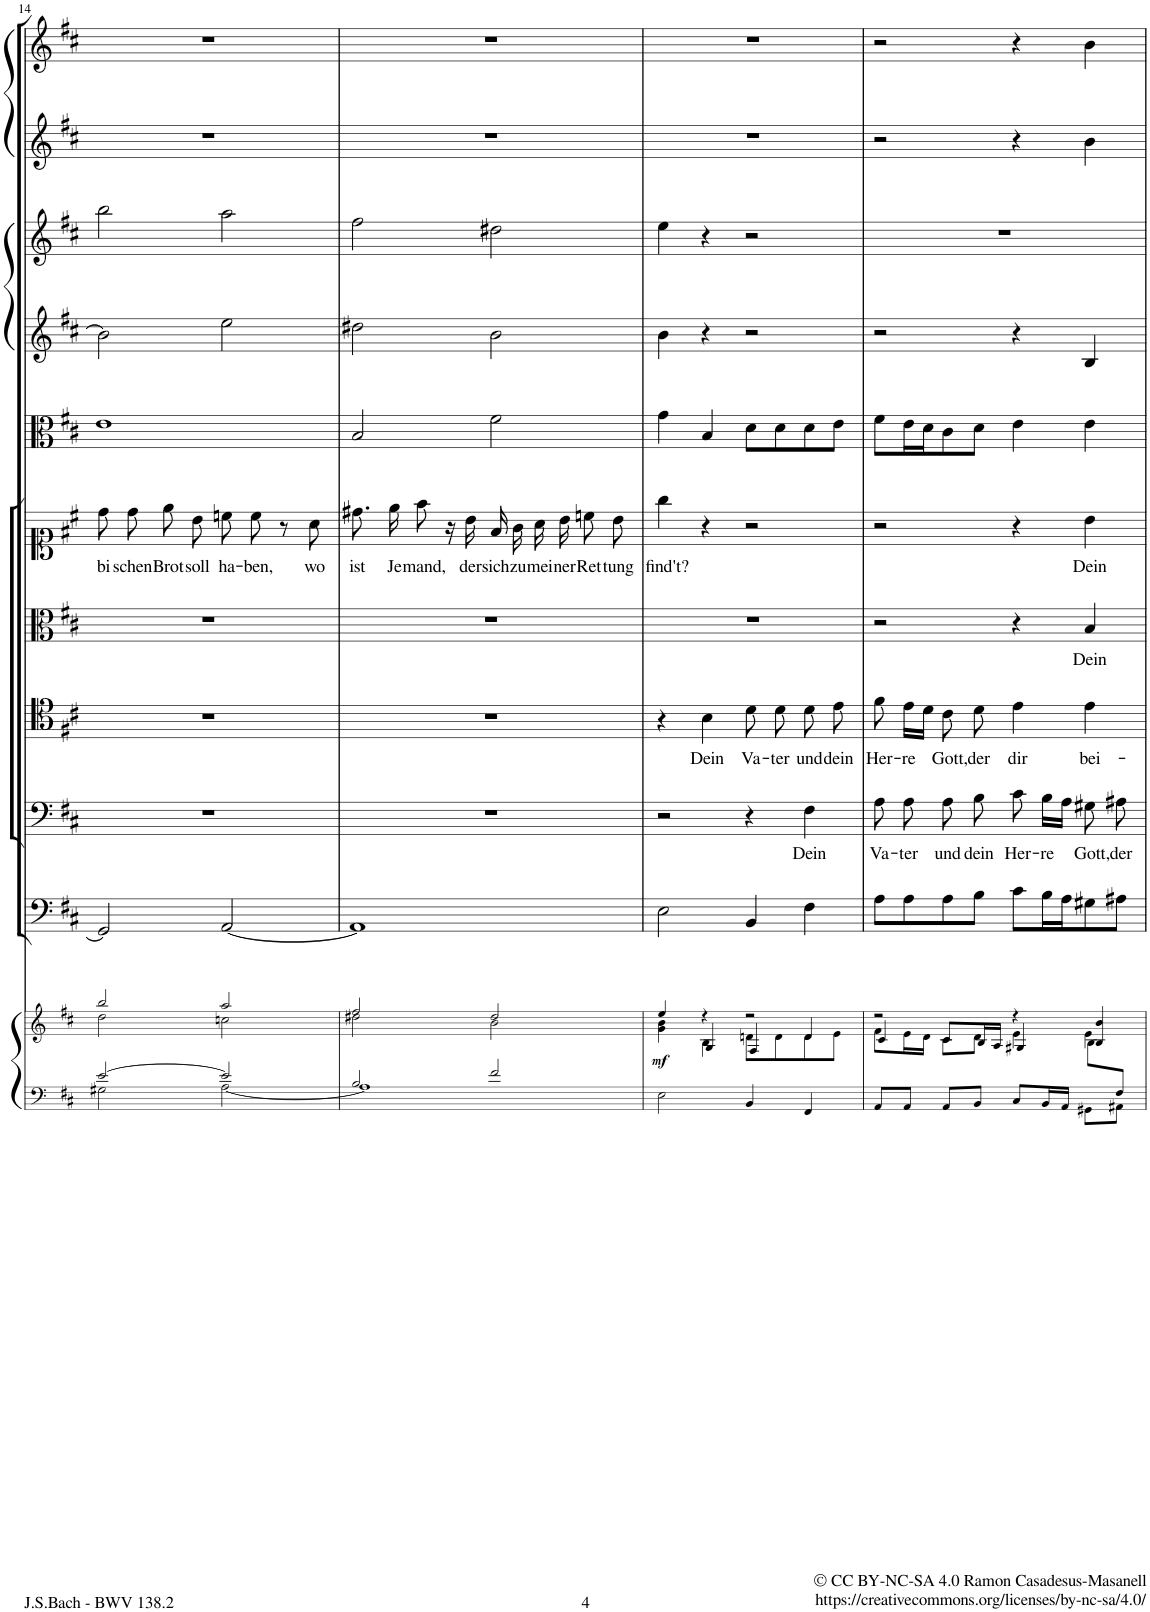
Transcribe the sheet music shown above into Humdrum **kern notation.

**kern	**kern	**dynam	**kern	**kern	**text	**kern	**text	**kern	**text	**kern	**text	**kern	**kern	**kern	**kern	**kern
*part11	*part11	*part11	*part10	*part9	*part9	*part8	*part8	*part7	*part7	*part6	*part6	*part5	*part4	*part3	*part2	*part1
*staff12	*staff11	*staff11/12	*staff10	*staff9	*staff9	*staff8	*staff8	*staff7	*staff7	*staff6	*staff6	*staff5	*staff4	*staff3	*staff2	*staff1
*I"Piano reduction	*	*	*I"Continuo	*I"Basso	*	*I"Tenore	*	*I"Alto	*	*I"Soprano	*	*I"Viola	*I"Violino II	*I"Violino I	*I"Oboe d'amore II	*I"Oboe d'amore I
*I'Pno	*	*	*	*	*	*	*	*	*	*	*	*I'Vla	*I'Vln	*I'Vln	*I'Ob	*I'Ob
!!LO:PB:g=z
*clefF4	*clefG2	*	*clefF4	*clefF4	*	*clefC4	*	*clefC3	*	*clefC1	*	*clefC3	*clefG2	*clefG2	*clefG2	*clefG2
*k[f#c#]	*k[f#c#]	*	*k[f#c#]	*k[f#c#]	*	*k[f#c#]	*	*k[f#c#]	*	*k[f#c#]	*	*k[f#c#]	*k[f#c#]	*k[f#c#]	*k[f#c#]	*k[f#c#]
*M4/4	*M4/4	*	*M4/4	*M4/4	*	*M4/4	*	*M4/4	*	*M4/4	*	*M4/4	*M4/4	*M4/4	*M4/4	*M4/4
*met(c)	*met(c)	*	*met(c)	*met(c)	*	*met(c)	*	*met(c)	*	*met(c)	*	*met(c)	*met(c)	*met(c)	*met(c)	*met(c)
=14	=14	=14	=14	=14	=14	=14	=14	=14	=14	=14	=14	=14	=14	=14	=14	=14
*^	*^	*	*	*	*	*	*	*	*	*	*	*	*	*	*	*
!	!	!	!	!	!	!	!	!	!	!	!	!	!LO:LY:b	!	!	!	!	!
[2e/	2G#X\	2bb/	2dd\	.	2GG#/]	1r	.	1r	.	1r	.	8dd\L	bi-	1e	2b\]	2bb\	1r	1r
!	!	!	!	!	!	!	!	!	!	!	!	!	!LO:LY:b	!	!	!	!	!
.	.	.	.	.	.	.	.	.	.	.	.	8dd\J	-schen	.	.	.	.	.
!	!	!	!	!	!	!	!	!	!	!	!	!	!LO:LY:b	!	!	!	!	!
.	.	.	.	.	.	.	.	.	.	.	.	8ee\L	Brot	.	.	.	.	.
!	!	!	!	!	!	!	!	!	!	!	!	!	!LO:LY:b	!	!	!	!	!
.	.	.	.	.	.	.	.	.	.	.	.	8b\J	soll	.	.	.	.	.
!	!	!	!	!	!	!	!	!	!	!	!	!	!LO:LY:b	!	!	!	!	!
2e/]	[2A\	2aa/	2ccn\	.	[2AA/	.	.	.	.	.	.	8ccn\L	ha-	.	2ee\	2aa\	.	.
!	!	!	!	!	!	!	!	!	!	!	!	!	!LO:LY:b	!	!	!	!	!
.	.	.	.	.	.	.	.	.	.	.	.	8cc\J	-ben,	.	.	.	.	.
.	.	.	.	.	.	.	.	.	.	.	.	8r	.	.	.	.	.	.
!	!	!	!	!	!	!	!	!	!	!	!	!	!LO:LY:b	!	!	!	!	!
.	.	.	.	.	.	.	.	.	.	.	.	8a\	wo	.	.	.	.	.
=15	=15	=15	=15	=15	=15	=15	=15	=15	=15	=15	=15	=15	=15	=15	=15	=15	=15	=15
!	!	!	!	!	!	!	!	!	!	!	!	!	!LO:LY:b	!	!	!	!	!
2B/	1A]	2ff#/	2dd#X\	.	1AA]	1r	.	1r	.	1r	.	8.dd#X\L	ist	2B/	2dd#X\	2ff#\	1r	1r
!	!	!	!	!	!	!	!	!	!	!	!	!	!LO:LY:b	!	!	!	!	!
.	.	.	.	.	.	.	.	.	.	.	.	16ee\Jk	Je-	.	.	.	.	.
!	!	!	!	!	!	!	!	!	!	!	!	!	!LO:LY:b	!	!	!	!	!
.	.	.	.	.	.	.	.	.	.	.	.	8ff#\	-mand,	.	.	.	.	.
.	.	.	.	.	.	.	.	.	.	.	.	16r	.	.	.	.	.	.
!	!	!	!	!	!	!	!	!	!	!	!	!	!LO:LY:b	!	!	!	!	!
.	.	.	.	.	.	.	.	.	.	.	.	16b\	der	.	.	.	.	.
!	!	!	!	!	!	!	!	!	!	!	!	!	!LO:LY:b	!	!	!	!	!
2f#/	.	2dd#/	2b\	.	.	.	.	.	.	.	.	16f#\LL	sich	2f#\	2b\	2dd#X\	.	.
!	!	!	!	!	!	!	!	!	!	!	!	!	!LO:LY:b	!	!	!	!	!
.	.	.	.	.	.	.	.	.	.	.	.	16g\J	zu	.	.	.	.	.
!	!	!	!	!	!	!	!	!	!	!	!	!	!LO:LY:b	!	!	!	!	!
.	.	.	.	.	.	.	.	.	.	.	.	16a\L	mei-	.	.	.	.	.
!	!	!	!	!	!	!	!	!	!	!	!	!	!LO:LY:b	!	!	!	!	!
.	.	.	.	.	.	.	.	.	.	.	.	16b\JJ	-ner	.	.	.	.	.
!	!	!	!	!	!	!	!	!	!	!	!	!	!LO:LY:b	!	!	!	!	!
.	.	.	.	.	.	.	.	.	.	.	.	8ccn\L	Ret-	.	.	.	.	.
!	!	!	!	!	!	!	!	!	!	!	!	!	!LO:LY:b	!	!	!	!	!
.	.	.	.	.	.	.	.	.	.	.	.	8b\J	-tung	.	.	.	.	.
*v	*v	*	*	*	*	*	*	*	*	*	*	*	*	*	*	*	*	*
=16	=16	=16	=16	=16	=16	=16	=16	=16	=16	=16	=16	=16	=16	=16	=16	=16	=16
*	*	*^	*	*	*	*	*	*	*	*	*	*	*	*	*	*	*
!	!	!	!	!LO:DY:b	!	!	!	!	!	!	!	!	!LO:LY:b	!	!	!	!	!
2E\	4ee/	4g\ 4b\	4ryy	mf	2E\	2r	.	4r	.	1r	.	4gg\	find't?	4g\	4b\	4ee\	1r	1r
!	!	!	!	!	!	!	!	!	!LO:LY:b	!	!	!	!	!	!	!	!	!
.	4r	4B\	4G/	.	.	.	.	4B\	Dein	.	.	4r	.	4B/	4r	4r	.	.
!	!	!	!	!	!	!	!	!	!LO:LY:b	!	!	!	!	!	!	!	!	!
4BB/	2r	8dn\L	4F#/	.	4BB/	4r	.	8d\	Va-	.	.	2r	.	8d\L	2r	2r	.	.
!	!	!	!	!	!	!	!	!	!LO:LY:b	!	!	!	!	!	!	!	!	!
.	.	8d\	.	.	.	.	.	8d\	-ter	.	.	.	.	8d\	.	.	.	.
!	!	!	!	!	!	!	!LO:LY:b	!	!LO:LY:b	!	!	!	!	!	!	!	!	!
4FF#/	.	8d\	4d/	.	4F#\	4F#\	Dein	8d\	und	.	.	.	.	8d\	.	.	.	.
!	!	!	!	!	!	!	!	!	!LO:LY:b	!	!	!	!	!	!	!	!	!
.	.	8e\J	.	.	.	.	.	8e\	dein	.	.	.	.	8e\J	.	.	.	.
=17	=17	=17	=17	=17	=17	=17	=17	=17	=17	=17	=17	=17	=17	=17	=17	=17	=17	=17
*^	*	*	*	*	*	*	*	*	*	*	*	*	*	*	*	*	*	*
!	!	!	!	!	!	!	!	!LO:LY:b	!	!LO:LY:b	!	!	!	!	!	!	!	!	!
2..ryy	8AA/L	2r	8f#\L	4c#/	.	8A\L	8A\	Va-	8f#\	Her-	2r	.	2r	.	8f#\L	2r	1r	2r	2r
!	!	!	!	!	!	!	!	!LO:LY:b	!	!LO:LY:b	!	!	!	!	!	!	!	!	!
.	8AA/J	.	16e\L	.	.	8A\	8A\	-ter	16e\LL	-re	.	.	.	.	16e\L	.	.	.	.
.	.	.	16d\JJ	.	.	.	.	.	16d\JJ	.	.	.	.	.	16d\J	.	.	.	.
!	!	!	!	!	!	!	!	!LO:LY:b	!	!LO:LY:b	!	!	!	!	!	!	!	!	!
.	8AA/L	.	8c#\L	8c#/L	.	8A\	8A\	und	8c#\	Gott,	.	.	.	.	8c#\	.	.	.	.
!	!	!	!	!	!	!	!	!LO:LY:b	!	!LO:LY:b	!	!	!	!	!	!	!	!	!
.	8BB/J	.	8d\J	16B/L	.	8B\J	8B\	dein	8d\	der	.	.	.	.	8d\J	.	.	.	.
.	.	.	.	16A/JJ	.	.	.	.	.	.	.	.	.	.	.	.	.	.	.
!	!	!	!	!	!	!	!	!LO:LY:b	!	!LO:LY:b	!	!	!	!	!	!	!	!	!
.	8C#/L	4r	4e\	4G#X/	.	8c#\L	8c#\	Her-	4e\	dir	4r	.	4r	.	4e\	4r	.	4r	4r
!	!	!	!	!	!	!	!	!LO:LY:b	!	!	!	!	!	!	!	!	!	!	!
.	16BB/L	.	.	.	.	16B\L	16B\LL	-re	.	.	.	.	.	.	.	.	.	.	.
.	16AA/JJ	.	.	.	.	16A\J	16A\JJ	.	.	.	.	.	.	.	.	.	.	.	.
!	!	!	!	!	!	!	!	!LO:LY:b	!	!LO:LY:b	!	!LO:LY:b	!	!LO:LY:b	!	!	!	!	!
.	8GG#X\L	4B/ 4b/	4e\	8B\L	.	8G#X\	8G#X\	Gott,	4e\	bei-	4B/	Dein	4b\	Dein	4e\	4B/	.	4b\	4b\
!	!	!	!	!	!	!	!	!LO:LY:b	!	!	!	!	!	!	!	!	!	!	!
8F#/J	8AA#X\J	.	.	8ryy	.	8A#X\J	8A#X\	der	.	.	.	.	.	.	.	.	.	.	.
*v	*v	*	*	*	*	*	*	*	*	*	*	*	*	*	*	*	*	*	*
*	*v	*v	*v	*	*	*	*	*	*	*	*	*	*	*	*	*	*	*
=	=	=	=	=	=	=	=	=	=	=	=	=	=	=	=	=
*-	*-	*-	*-	*-	*-	*-	*-	*-	*-	*-	*-	*-	*-	*-	*-	*-
